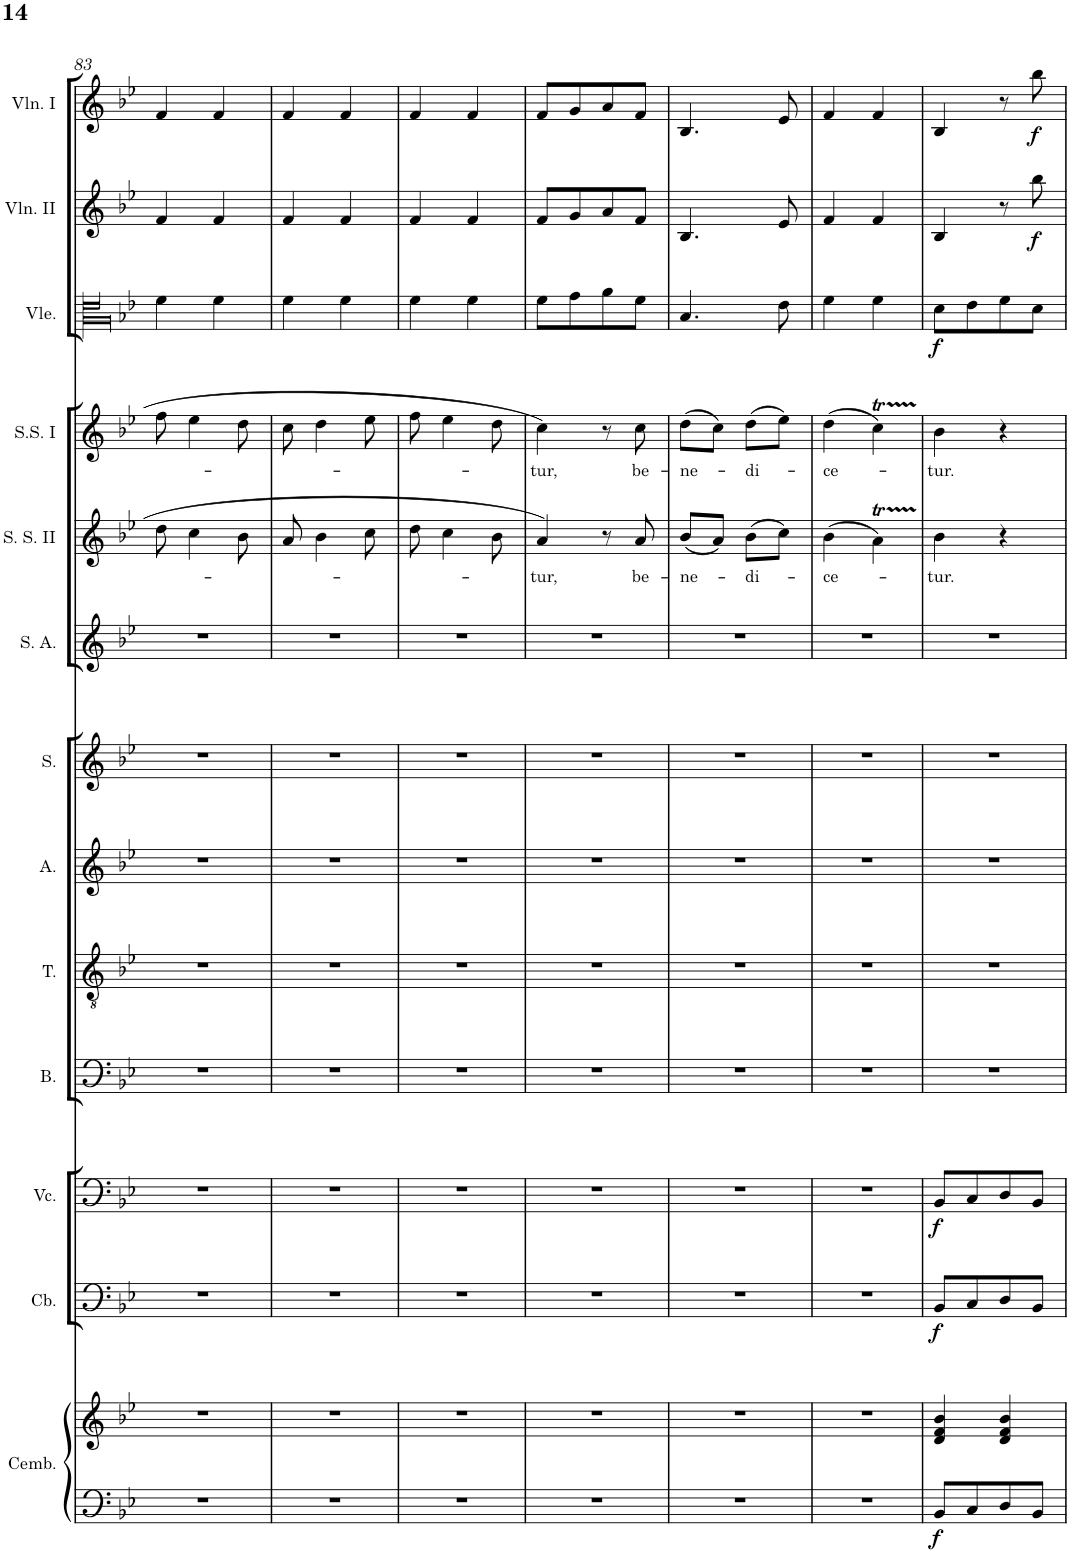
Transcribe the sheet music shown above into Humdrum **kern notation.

**kern	**kern	**dynam	**kern	**dynam	**kern	**dynam	**kern	**kern	**kern	**kern	**kern	**kern	**text	**kern	**text	**kern	**dynam	**kern	**dynam	**kern	**dynam
*part13	*part13	*part13	*part12	*part12	*part11	*part11	*part10	*part9	*part8	*part7	*part6	*part5	*part5	*part4	*part4	*part3	*part3	*part2	*part2	*part1	*part1
*staff14	*staff13	*staff13/14	*staff12	*staff12	*staff11	*staff11	*staff10	*staff9	*staff8	*staff7	*staff6	*staff5	*staff5	*staff4	*staff4	*staff3	*staff3	*staff2	*staff2	*staff1	*staff1
*I"Cembalo	*	*	*I"Contrabassi	*	*I"Violoncelli	*	*I"Bassi	*I"Tenori	*I"Alti	*I"Soprani	*I"Alti Soli	*I"Soprani Soli II	*	*I"Soprani Soli I	*	*I"Viole	*	*I"Violini II	*	*I"Violini I	*
*I'Cemb.	*	*	*I'Cb.	*	*I'Vc.	*	*I'B.	*I'T.	*I'A.	*I'S.	*	*I'S. S. II	*	*I'S.S. I	*	*I'Vle.	*	*I'Vln. II	*	*I'Vln. I	*
!!LO:PB:g=z
*clefF4	*clefG2	*	*clefF4	*	*clefF4	*	*clefF4	*clefGv2	*clefG2	*clefG2	*clefG2	*clefG2	*	*clefG2	*	*clefC3	*	*clefG2	*	*clefG2	*
*	*	*	*Trd7c12	*	*	*	*	*	*	*	*	*	*	*	*	*	*	*	*	*	*
*k[b-e-]	*k[b-e-]	*	*k[b-e-]	*	*k[b-e-]	*	*k[b-e-]	*k[b-e-]	*k[b-e-]	*k[b-e-]	*k[b-e-]	*k[b-e-]	*	*k[b-e-]	*	*k[b-e-]	*	*k[b-e-]	*	*k[b-e-]	*
*M2/4	*M2/4	*	*M2/4	*	*M2/4	*	*M2/4	*M2/4	*M2/4	*M2/4	*M2/4	*M2/4	*	*M2/4	*	*M2/4	*	*M2/4	*	*M2/4	*
=83	=83	=83	=83	=83	=83	=83	=83	=83	=83	=83	=83	=83	=83	=83	=83	=83	=83	=83	=83	=83	=83
2r	2r	.	2r	.	2r	.	2r	2r	2r	2r	2r	8dd\	.	8ff\	.	4f\	.	4f/	.	4f/	.
.	.	.	.	.	.	.	.	.	.	.	.	4cc\	.	4ee-\	.	.	.	.	.	.	.
.	.	.	.	.	.	.	.	.	.	.	.	.	.	.	.	4f\	.	4f/	.	4f/	.
.	.	.	.	.	.	.	.	.	.	.	.	8b-\	.	8dd\	.	.	.	.	.	.	.
=84	=84	=84	=84	=84	=84	=84	=84	=84	=84	=84	=84	=84	=84	=84	=84	=84	=84	=84	=84	=84	=84
2r	2r	.	2r	.	2r	.	2r	2r	2r	2r	2r	8a/	.	8cc\	.	4f\	.	4f/	.	4f/	.
.	.	.	.	.	.	.	.	.	.	.	.	4b-\	.	4dd\	.	.	.	.	.	.	.
.	.	.	.	.	.	.	.	.	.	.	.	.	.	.	.	4f\	.	4f/	.	4f/	.
.	.	.	.	.	.	.	.	.	.	.	.	8cc\	.	8ee-\	.	.	.	.	.	.	.
=85	=85	=85	=85	=85	=85	=85	=85	=85	=85	=85	=85	=85	=85	=85	=85	=85	=85	=85	=85	=85	=85
2r	2r	.	2r	.	2r	.	2r	2r	2r	2r	2r	8dd\	.	8ff\	.	4f\	.	4f/	.	4f/	.
.	.	.	.	.	.	.	.	.	.	.	.	4cc\	.	4ee-\	.	.	.	.	.	.	.
.	.	.	.	.	.	.	.	.	.	.	.	.	.	.	.	4f\	.	4f/	.	4f/	.
.	.	.	.	.	.	.	.	.	.	.	.	8b-\	.	8dd\	.	.	.	.	.	.	.
=86	=86	=86	=86	=86	=86	=86	=86	=86	=86	=86	=86	=86	=86	=86	=86	=86	=86	=86	=86	=86	=86
!	!	!	!	!	!	!	!	!	!	!	!	!	!LO:LY:b	!	!LO:LY:b	!	!	!	!	!	!
2r	2r	.	2r	.	2r	.	2r	2r	2r	2r	2r	4a/	tur,	4cc\	tur,	8f\L	.	8f/L	.	8f/L	.
.	.	.	.	.	.	.	.	.	.	.	.	.	.	.	.	8g\	.	8g/	.	8g/	.
.	.	.	.	.	.	.	.	.	.	.	.	8r	.	8r	.	8a\	.	8a/	.	8a/	.
!	!	!	!	!	!	!	!	!	!	!	!	!	!LO:LY:b	!	!LO:LY:b	!	!	!	!	!	!
.	.	.	.	.	.	.	.	.	.	.	.	8a/	be-	8cc\	be-	8f\J	.	8f/J	.	8f/J	.
=87	=87	=87	=87	=87	=87	=87	=87	=87	=87	=87	=87	=87	=87	=87	=87	=87	=87	=87	=87	=87	=87
!	!	!	!	!	!	!	!	!	!	!	!	!	!LO:LY:b	!	!LO:LY:b	!	!	!	!	!	!
2r	2r	.	2r	.	2r	.	2r	2r	2r	2r	2r	(8b-/L	-ne-	(8dd\L	-ne-	4.B-/	.	4.B-/	.	4.B-/	.
.	.	.	.	.	.	.	.	.	.	.	.	8a/J)	.	8cc\J)	.	.	.	.	.	.	.
!	!	!	!	!	!	!	!	!	!	!	!	!	!LO:LY:b	!	!LO:LY:b	!	!	!	!	!	!
.	.	.	.	.	.	.	.	.	.	.	.	(8b-\L	-di-	(8dd\L	-di-	.	.	.	.	.	.
.	.	.	.	.	.	.	.	.	.	.	.	8cc\J)	.	8ee-\J)	.	8e-\	.	8e-/	.	8e-/	.
=88	=88	=88	=88	=88	=88	=88	=88	=88	=88	=88	=88	=88	=88	=88	=88	=88	=88	=88	=88	=88	=88
!	!	!	!	!	!	!	!	!	!	!	!	!	!LO:LY:b	!	!LO:LY:b	!	!	!	!	!	!
2r	2r	.	2r	.	2r	.	2r	2r	2r	2r	2r	(4b-\	-ce-	(4dd\	-ce-	4f\	.	4f/	.	4f/	.
.	.	.	.	.	.	.	.	.	.	.	.	4at\)	.	4ccT\)	.	4f\	.	4f/	.	4f/	.
=89	=89	=89	=89	=89	=89	=89	=89	=89	=89	=89	=89	=89	=89	=89	=89	=89	=89	=89	=89	=89	=89
!	!	!LO:DY:b=2	!	!LO:DY:b	!	!LO:DY:b	!	!	!	!	!	!	!LO:LY:b	!	!LO:LY:b	!	!LO:DY:b	!	!	!	!
8BB-/L	4d/ 4f/ 4b-/	f	8BB-/L	f	8BB-/L	f	2r	2r	2r	2r	2r	4b-\	-tur.	4b-\	-tur.	8d\L	f	4B-/	.	4B-/	.
8C/	.	.	8C/	.	8C/	.	.	.	.	.	.	.	.	.	.	8e-\	.	.	.	.	.
8D/	4d/ 4f/ 4b-/	.	8D/	.	8D/	.	.	.	.	.	.	4r	.	4r	.	8f\	.	8r	.	8r	.
!	!	!	!	!	!	!	!	!	!	!	!	!	!	!	!	!	!	!	!LO:DY:b	!	!LO:DY:b
8BB-/J	.	.	8BB-/J	.	8BB-/J	.	.	.	.	.	.	.	.	.	.	8d\J	.	8bb-\	f	8bb-\	f
=	=	=	=	=	=	=	=	=	=	=	=	=	=	=	=	=	=	=	=	=	=
*-	*-	*-	*-	*-	*-	*-	*-	*-	*-	*-	*-	*-	*-	*-	*-	*-	*-	*-	*-	*-	*-
